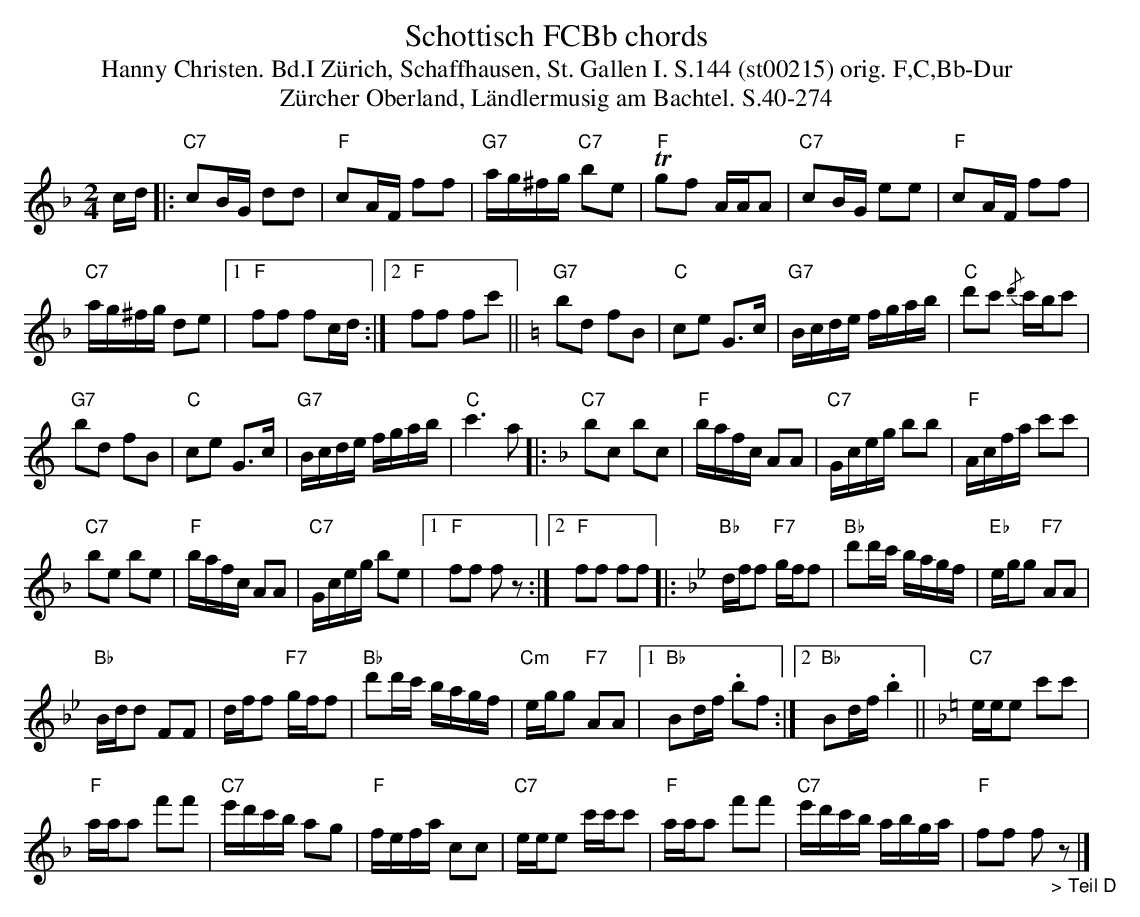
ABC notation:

X:1
T: Schottisch FCBb chords
T:Hanny Christen. Bd.I Zürich, Schaffhausen, St. Gallen I. S.144 (st00215) orig. F,C,Bb-Dur
T: Z\"urcher Oberland, L\"andlermusig am Bachtel. S.40-274
M:2/4
L:1/16
K:F %%MIDI gchordon
cd |: "C7"c2BG d2d2 | "F"c2AF f2f2 | "G7"ag^fg "C7"b2e2 | "F"Tg2f2 AAA2 | "C7"c2BG e2e2 | "F"c2AF f2f2 |
"C7"ag^fg d2e2 |1 "F"f2f2 f2cd :|2 "F"f2f2 f2c'2 || [K:C] "G7"b2d2 f2B2 | "C"c2e2 G3c | "G7"Bcde fgab | "C"d'2c'2 {/d'}c'bc'2 |
"G7"b2d2 f2B2 | "C"c2e2 G3c | "G7"Bcde fgab | "C"c'6a2 |: [K:F] "C7"b2c2 b2c2 | "F"bafc A2A2 | "C7"Gceg b2b2 | "F"Acfa c'2c'2 |
"C7"b2e2 b2e2 | "F"bafc A2A2 | "C7"Gceg b2e2 |1 "F"f2f2 f2z2 :|2 "F"f2f2 f2f2 |: [K:Bb] "Bb"dff2 "F7"gff2 | "Bb"d'2d'c' bagf | "Eb"egg2 "F7"A2A2 |
"Bb"Bdd2 F2F2 | dff2 "F7"gff2 | "Bb"d'2d'c' bagf | "Cm"egg2 "F7"A2A2 |1 "Bb"B2df .b2f2 :|2 "Bb"B2df .b4 || [K:F] "C7"eee2 c'2c'2 |
"F"aaa2 f'2f'2 | "C7"e'd'c'b a2g2 | "F"fefa c2c2 | "C7"eee2 c'c'c'2 | "F"aaa2 f'2f'2 | "C7"e'd'c'b abga | "F"f2f2 f2"_> Teil D"z2 |]
